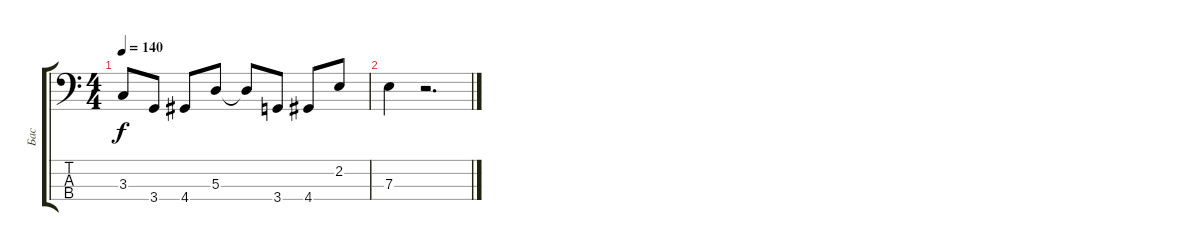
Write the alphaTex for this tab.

\track ("Бас" "Бас") {instrument electricbassfinger}
\staff {score tabs}
\tuning (G2 D2 A1 E1) {hide}
\ts (4 4)
\tempo 140
\clef f4
\ks c
3.3{t}.8{dy f} 3.4.8 4.4.8 5.3.8 5.3{t}.8 3.4.8 4.4.8 2.2.8 |
7.3.4 r.2{d}
